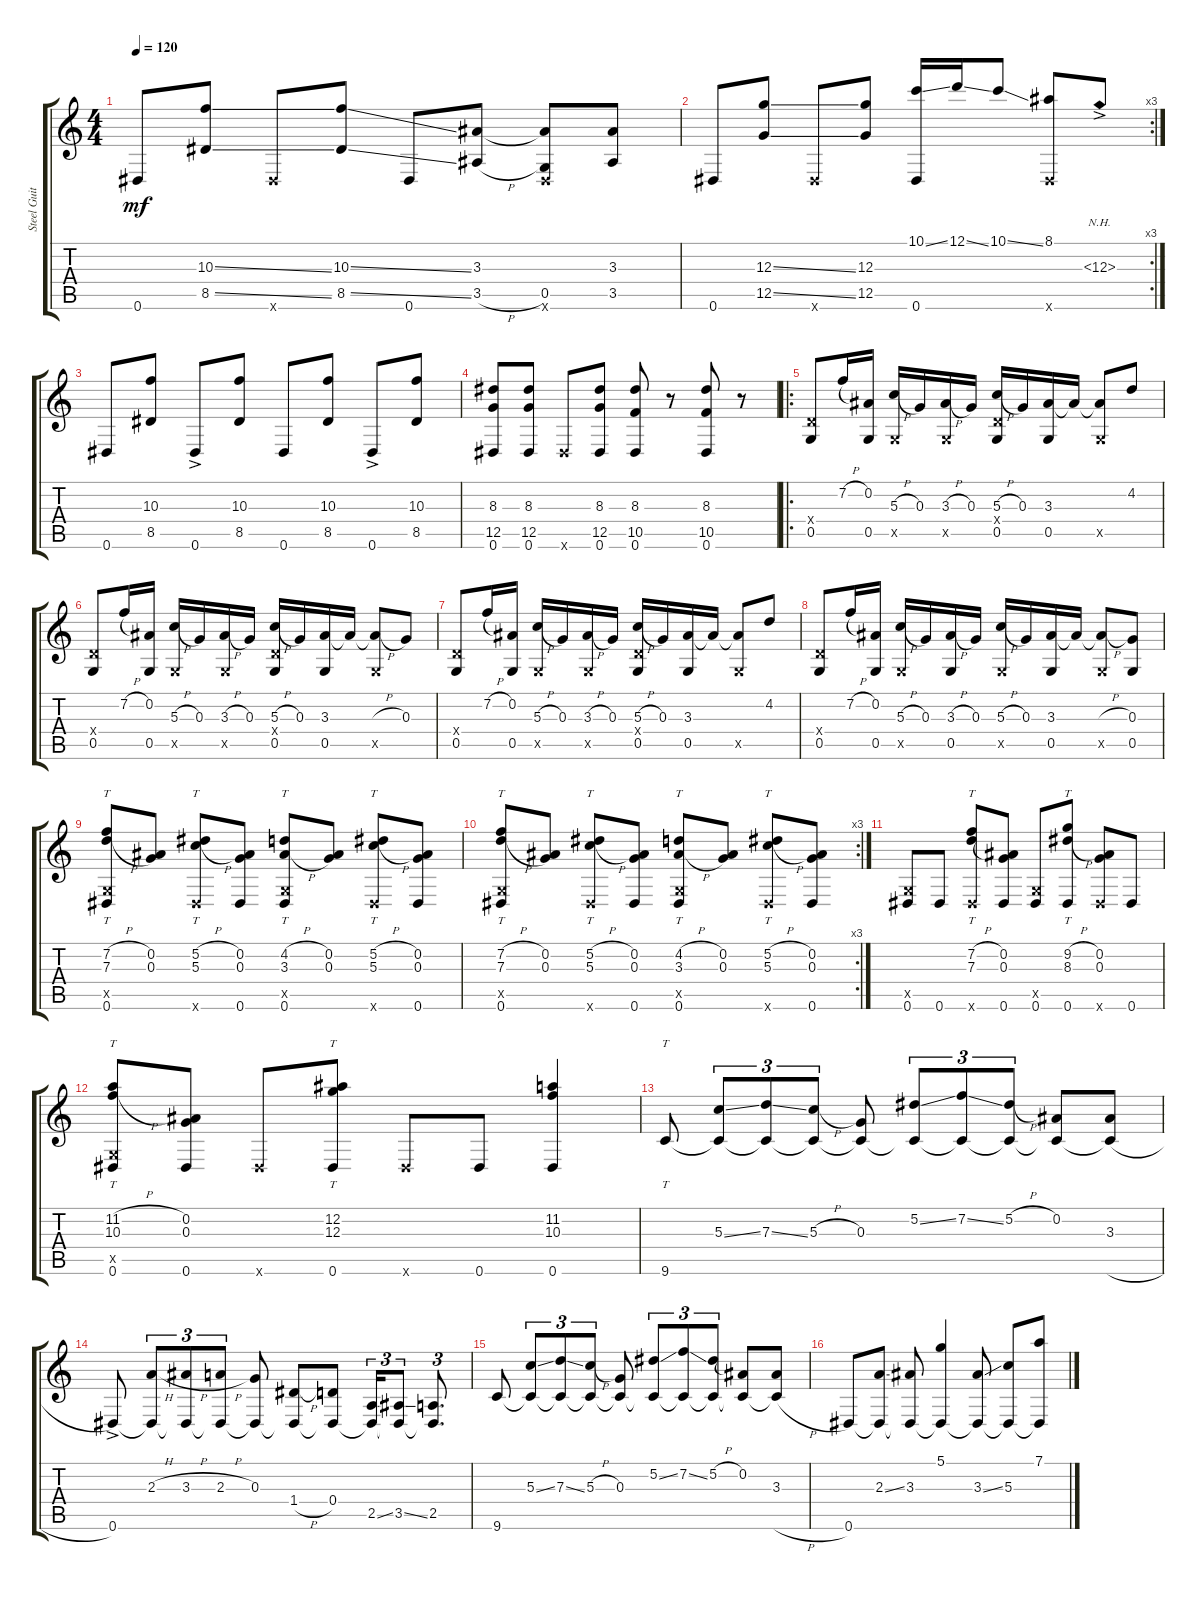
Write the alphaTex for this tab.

\track ("Steel Guitar" "Steel Guit") {instrument acousticguitarsteel}
\staff {score tabs}
\tuning (D4 Bb3 G3 D3 G2 Eb2) {hide}
\ts (4 4)
\tempo 120
\clef g2
\ks c
0.6.8{dy mf} (10.3{ss} 8.5{ss}).8 0.6{x}.8 (10.3{ss} 8.5{ss}).8 0.6.8 (3.3 3.5{h}).8 (3.3{t} 0.5 0.6{x}).8 (3.3 3.5).8 |
\rc 3
0.6.8 (12.3{ss} 12.5{ss}).8 0.6{x}.8 (12.3 12.5).8 (10.1{ss} 0.6).16 12.1{ss}.16 10.1{ss}.8 (8.1 0.6{x}).8 12.3{nh ac}.8 |
0.6.8 (10.3 8.5).8 0.6{ac}.8 (10.3 8.5).8 0.6.8 (10.3 8.5).8 0.6{ac}.8 (10.3 8.5).8 |
(8.3 12.5 0.6).8 (8.3 12.5 0.6).8 0.6{x}.8 (8.3 12.5 0.6).8 (8.3 10.5 0.6).8 r.8 (8.3 10.5 0.6).8 r.8 |
\ro
(0.4{x} 0.5).8 7.2{h}.16 (0.2 0.5).16 (5.3{h} 0.5{x}).16 0.3.16 (3.3{h} 0.5{x}).16 0.3.16 (5.3{h} 0.4{x} 0.5).16 0.3.16 (3.3 0.5).16 3.3{t}.16 (3.3{t} 0.5{x}).8 4.2.8 |
(0.4{x} 0.5).8 7.2{h}.16 (0.2 0.5).16 (5.3{h} 0.5{x}).16 0.3.16 (3.3{h} 0.5{x}).16 0.3.16 (5.3{h} 0.4{x} 0.5).16 0.3.16 (3.3 0.5).16 3.3{t}.16 (3.3{h t} 0.5{x}).8 0.3.8 |
(0.4{x} 0.5).8 7.2{h}.16 (0.2 0.5).16 (5.3{h} 0.5{x}).16 0.3.16 (3.3{h} 0.5{x}).16 0.3.16 (5.3{h} 0.4{x} 0.5).16 0.3.16 (3.3 0.5).16 3.3{t}.16 (3.3{t} 0.5{x}).8 4.2.8 |
(0.4{x} 0.5).8 7.2{h}.16 (0.2 0.5).16 (5.3{h} 0.5{x}).16 0.3.16 (3.3{h} 0.5).16 0.3.16 (5.3{h} 0.5{x}).16 0.3.16 (3.3 0.5).16 3.3{t}.16 (3.3{h t} 0.5{x}).8 (0.3 0.5).8 |
(7.2{h} 7.3{h} 0.5{x} 0.6).8{tt} (0.2 0.3).8 (5.2{h} 5.3{h} 0.6{x}).8{tt} (0.2 0.3 0.6).8 (4.2{h} 3.3{h} 0.5{x} 0.6).8{tt} (0.2 0.3).8 (5.2{h} 5.3{h} 0.6{x}).8{tt} (0.2 0.3 0.6).8 |
\rc 3
(7.2{h} 7.3{h} 0.5{x} 0.6).8{tt} (0.2 0.3).8 (5.2{h} 5.3{h} 0.6{x}).8{tt} (0.2 0.3 0.6).8 (4.2{h} 3.3{h} 0.5{x} 0.6).8{tt} (0.2 0.3).8 (5.2{h} 5.3{h} 0.6{x}).8{tt} (0.2 0.3 0.6).8 |
(0.5{x} 0.6).8 0.6.8 (7.2{h} 7.3{h} 0.6{x}).8{tt} (0.2 0.3 0.6).8 (0.5{x} 0.6).8 (9.2{h} 8.3{h} 0.6).8{tt} (0.2 0.3 0.6{x}).8 0.6.8 |
(11.2{h} 10.3{h} 0.5{x} 0.6).8{tt} (0.2 0.3 0.6).8 0.6{x}.8 (12.2 12.3 0.6).8{tt} 0.6{x}.8 0.6.8 (11.2 10.3 0.6).4 |
9.6.8{tt} (5.3{ss} 9.6{t}).8{tu (3 2)} (7.3{ss} 9.6{t}).8{tu (3 2)} (5.3{h} 9.6{t}).8{tu (3 2)} (0.3 9.6{t}).8 (5.2{ss} 9.6{t}).8{tu (3 2)} (7.2{ss} 9.6{t}).8{tu (3 2)} (5.2{h} 9.6{t}).8{tu (3 2)} (0.2 9.6{t}).8 (3.3 9.6{h t}).8 |
0.6{ac}.8 (2.3{h} 0.6{t}).8{tu (3 2)} (3.3{h} 0.6{t}).8{tu (3 2)} (2.3{h} 0.6{t}).8{tu (3 2)} (0.3 0.6{t}).8 (1.4{h} 0.6{t}).8 (0.4 0.6{t}).8 (2.5{ss} 0.6{t}).16{tu (3 2)} (3.5{ss} 0.6{t}).8{tu (3 2)} (2.5 0.6{t}).8{d tu (3 2)} |
9.6.8 (5.3{ss} 9.6{t}).8{tu (3 2)} (7.3{ss} 9.6{t}).8{tu (3 2)} (5.3{h} 9.6{t}).8{tu (3 2)} (0.3 9.6{t}).8 (5.2{ss} 9.6{t}).8{tu (3 2)} (7.2{ss} 9.6{t}).8{tu (3 2)} (5.2{h} 9.6{t}).8{tu (3 2)} (0.2 9.6{t}).8 (3.3 9.6{h t}).8 |
0.6.8 (2.3{ss} 0.6{t}).8 (3.3 0.6{t}).8 (5.1 0.6{t}).4 (3.3{ss} 0.6{t}).8 (5.3 0.6{t}).8 (7.1 0.6{t}).8
